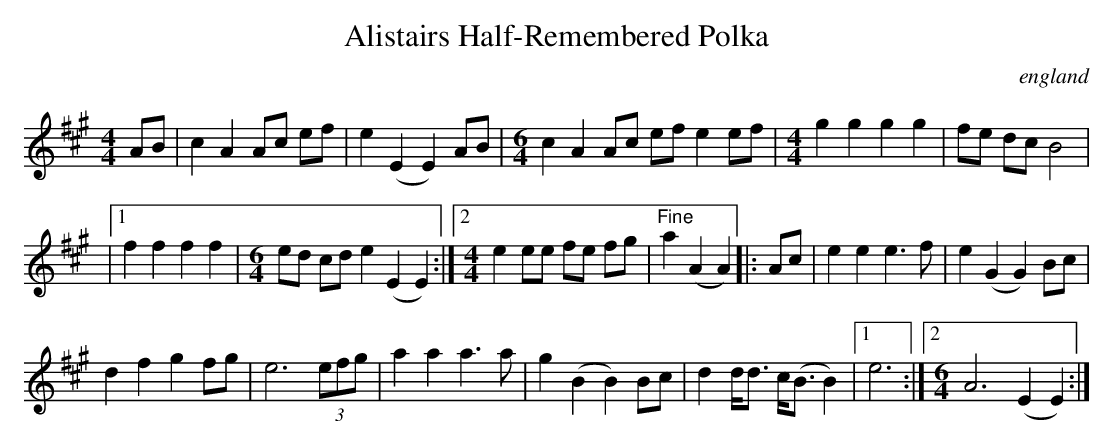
X:1
T:Alistairs Half-Remembered Polka
O:england
M:4/4
K:A
AB|\
c2A2 Ac ef|e2(E2 E2)AB|\
M:6/4
c2A2 Ac ef e2ef|\
M:4/4
g2g2 g2g2|fe dc B4|
|1 f2f2 f2f2|\
M:6/4
ed cd e2 (E2 E2) :|2\
M:4/4
e2 ee fe fg|"Fine"a2(A2 A2)\
|:Ac|\
e2e2 e3f|e2(G2 G2)Bc|
d2f2 g2fg|e6 (3efg|\
a2a2 a3a|g2(B2 B2)Bc|d2d<d c<(B B2)\
|1 e6 :|2\
M:6/4
A6(E2 E2):|
